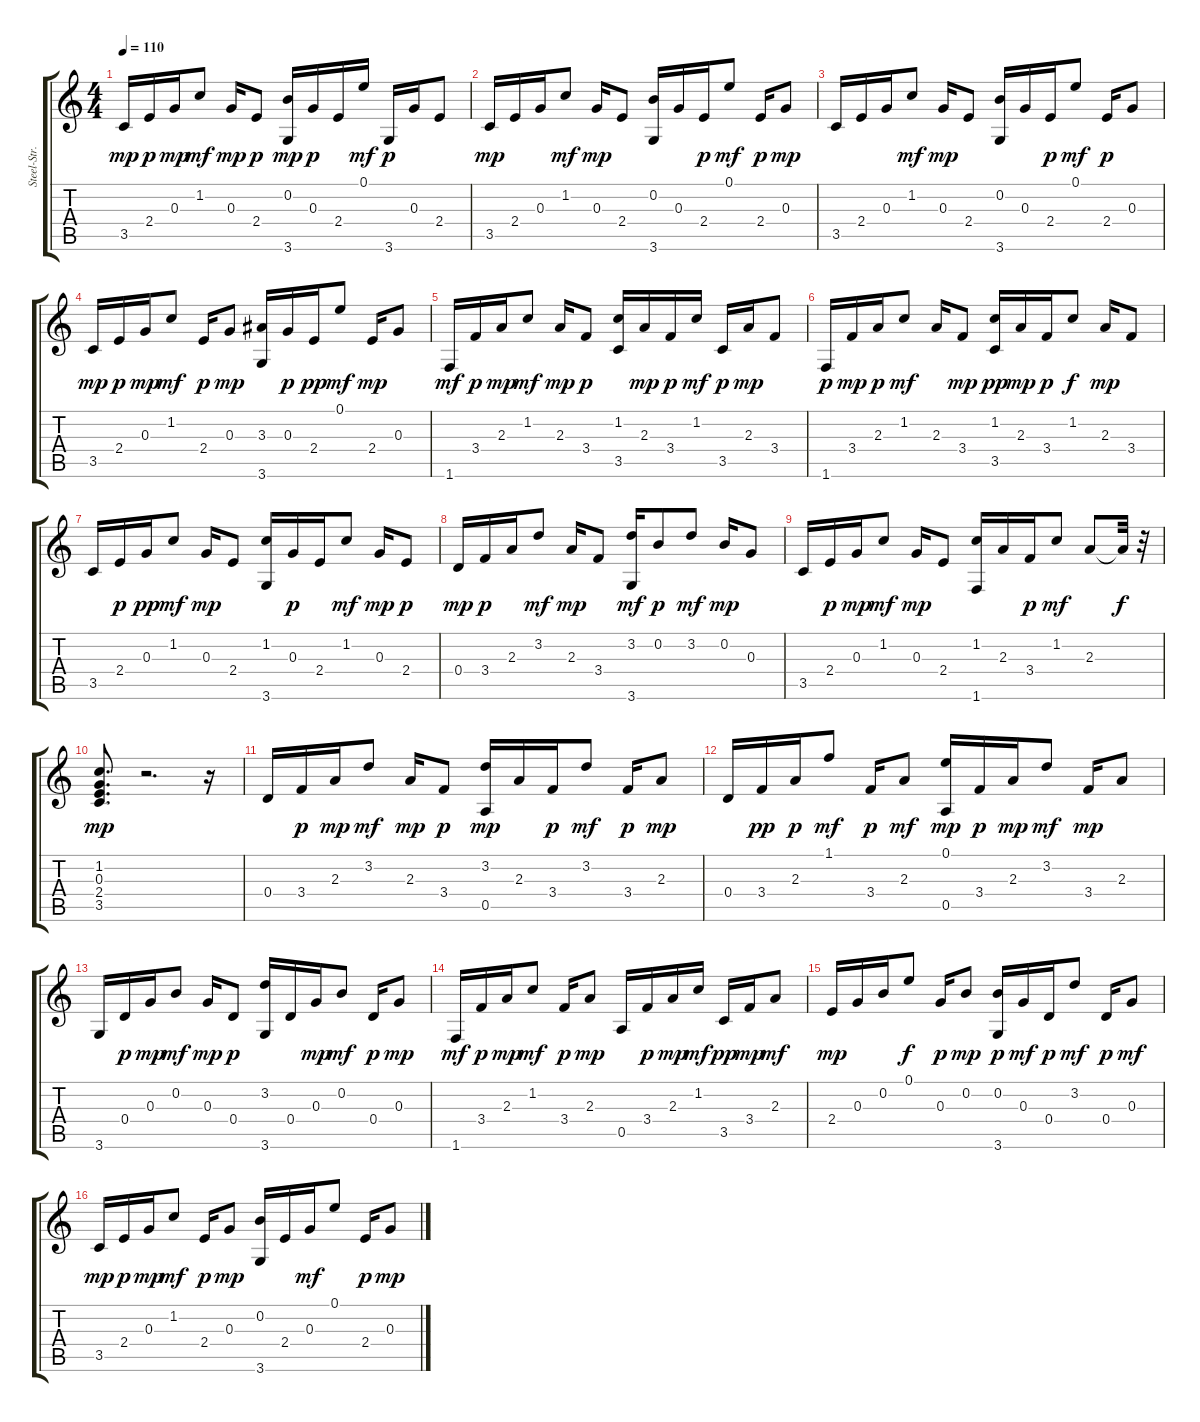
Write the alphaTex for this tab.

\track ("Steel-Str.Gt.       " "Steel-Str.") {instrument acousticguitarsteel}
\staff {score tabs}
\tuning (E4 B3 G3 D3 A2 E2) {hide}
\ts (4 4)
\tempo 110
\clef g2
\ks c
3.5.16{dy mp} 2.4.16{dy p} 0.3.16{dy mp} 1.2.8{dy mf} 0.3.16{dy mp} 2.4.8{dy p} (0.2 3.6).16{dy mp} 0.3.16{dy p} 2.4.16 0.1.16{dy mf} 3.6.16{dy p} 0.3.16 2.4.8 |
3.5.16{dy mp} 2.4.16 0.3.16 1.2.8{dy mf} 0.3.16{dy mp} 2.4.8 (0.2 3.6).16 0.3.16 2.4.16{dy p} 0.1.8{dy mf} 2.4.16{dy p} 0.3.8{dy mp} |
3.5.16 2.4.16 0.3.16 1.2.8{dy mf} 0.3.16{dy mp} 2.4.8 (0.2 3.6).16 0.3.16 2.4.16{dy p} 0.1.8{dy mf} 2.4.16{dy p} 0.3.8 |
3.5.16{dy mp} 2.4.16{dy p} 0.3.16{dy mp} 1.2.8{dy mf} 2.4.16{dy p} 0.3.8{dy mp} (3.3 3.6).16 0.3.16{dy p} 2.4.16{dy pp} 0.1.8{dy mf} 2.4.16{dy mp} 0.3.8 |
1.6.16{dy mf} 3.4.16{dy p} 2.3.16{dy mp} 1.2.8{dy mf} 2.3.16{dy mp} 3.4.8{dy p} (1.2 3.5).16 2.3.16{dy mp} 3.4.16{dy p} 1.2.16{dy mf} 3.5.16{dy p} 2.3.16{dy mp} 3.4.8 |
1.6.16{dy p} 3.4.16{dy mp} 2.3.16{dy p} 1.2.8{dy mf} 2.3.16 3.4.8{dy mp} (1.2 3.5).16{dy pp} 2.3.16{dy mp} 3.4.16{dy p} 1.2.8{dy f} 2.3.16{dy mp} 3.4.8 |
3.5.16 2.4.16{dy p} 0.3.16{dy pp} 1.2.8{dy mf} 0.3.16{dy mp} 2.4.8 (1.2 3.6).16 0.3.16{dy p} 2.4.16 1.2.8{dy mf} 0.3.16{dy mp} 2.4.8{dy p} |
0.4.16{dy mp} 3.4.16{dy p} 2.3.16 3.2.8{dy mf} 2.3.16{dy mp} 3.4.8 (3.2 3.6).16{dy mf} 0.2.8{dy p} 3.2.8{dy mf} 0.2.16{dy mp} 0.3.8 |
3.5.16 2.4.16{dy p} 0.3.16{dy mp} 1.2.8{dy mf} 0.3.16{dy mp} 2.4.8 (1.2 1.6).16 2.3.16 3.4.16{dy p} 1.2.8{dy mf} 2.3.8 2.3{t}.32{dy f} r.32 |
(1.2 0.3 2.4 3.5).8{d dy mp} r.2{d} r.16 |
0.4.16 3.4.16{dy p} 2.3.16{dy mp} 3.2.8{dy mf} 2.3.16{dy mp} 3.4.8{dy p} (3.2 0.5).16{dy mp} 2.3.16 3.4.16{dy p} 3.2.8{dy mf} 3.4.16{dy p} 2.3.8{dy mp} |
0.4.16 3.4.16{dy pp} 2.3.16{dy p} 1.1.8{dy mf} 3.4.16{dy p} 2.3.8{dy mf} (0.1 0.5).16{dy mp} 3.4.16{dy p} 2.3.16{dy mp} 3.2.8{dy mf} 3.4.16{dy mp} 2.3.8 |
3.6.16 0.4.16{dy p} 0.3.16{dy mp} 0.2.8{dy mf} 0.3.16{dy mp} 0.4.8{dy p} (3.2 3.6).16 0.4.16 0.3.16{dy mp} 0.2.8{dy mf} 0.4.16{dy p} 0.3.8{dy mp} |
1.6.16{dy mf} 3.4.16{dy p} 2.3.16{dy mp} 1.2.8{dy mf} 3.4.16{dy p} 2.3.8{dy mp} 0.5.16 3.4.16{dy p} 2.3.16{dy mp} 1.2.16{dy mf} 3.5.16{dy pp} 3.4.16{dy mp} 2.3.8{dy mf} |
2.4.16{dy mp} 0.3.16 0.2.16 0.1.8{dy f} 0.3.16{dy p} 0.2.8{dy mp} (0.2 3.6).16{dy p} 0.3.16{dy mf} 0.4.16{dy p} 3.2.8{dy mf} 0.4.16{dy p} 0.3.8{dy mf} |
3.5.16{dy mp} 2.4.16{dy p} 0.3.16{dy mp} 1.2.8{dy mf} 2.4.16{dy p} 0.3.8{dy mp} (0.2 3.6).16 2.4.16 0.3.16{dy mf} 0.1.8 2.4.16{dy p} 0.3.8{dy mp}
